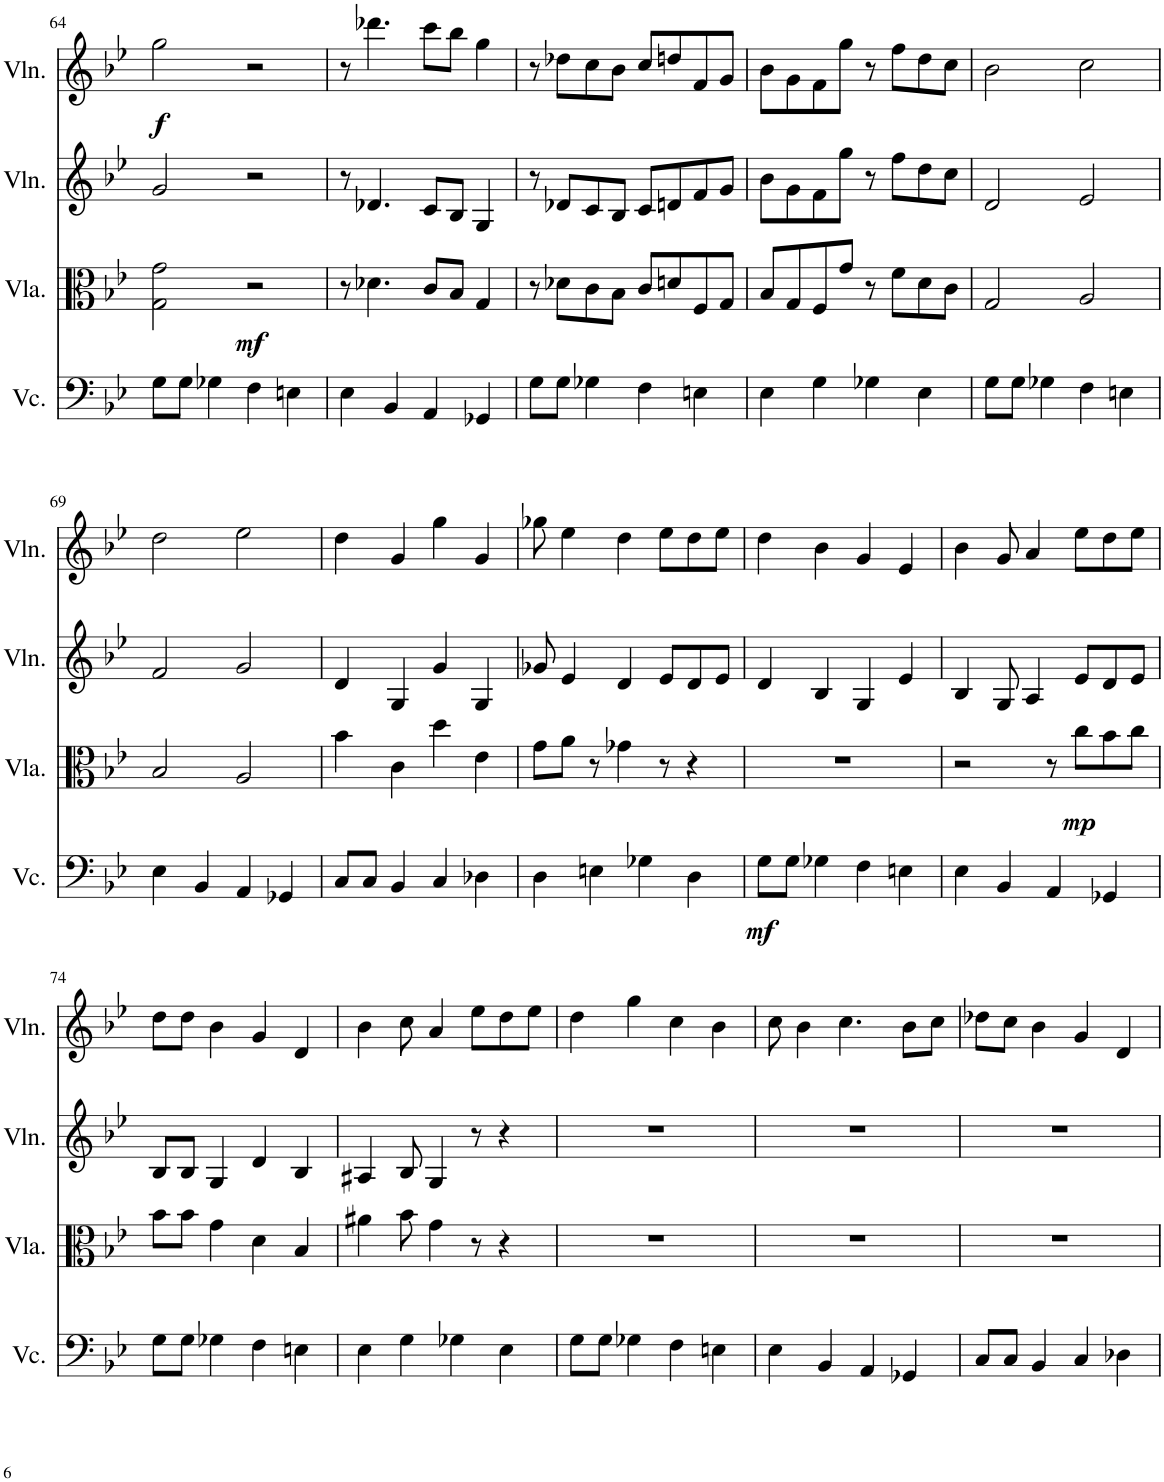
**kern	**dynam	**kern	**dynam	**kern	**kern	**dynam
*part4	*part4	*part3	*part3	*part2	*part1	*part1
*staff4	*staff4	*staff3	*staff3	*staff2	*staff1	*staff1
*I"Violoncello	*	*I"Viola	*	*I"Violin	*I"Violin	*
*I'Vc.	*	*I'Vla.	*	*I'Vln.	*I'Vln.	*
!!LO:PB:g=z
*clefF4	*	*clefC3	*	*clefG2	*clefG2	*
*k[b-e-]	*	*k[b-e-]	*	*k[b-e-]	*k[b-e-]	*
*M4/4	*	*M4/4	*	*M4/4	*M4/4	*
=64	=64	=64	=64	=64	=64	=64
!	!	!	!	!	!	!LO:DY:b
8G\L	.	2G\ 2g\	.	2g/	2gg\	f
8G\J	.	.	.	.	.	.
4G-X\	.	.	.	.	.	.
!	!	!	!LO:DY:b	!	!	!
4F\	.	2r	mf	2r	2r	.
4En\	.	.	.	.	.	.
=65	=65	=65	=65	=65	=65	=65
4E-\	.	8r	.	8r	8r	.
.	.	4.d-X\	.	4.d-X/	4.ddd-X\	.
4BB-/	.	.	.	.	.	.
4AA/	.	8c/L	.	8c/L	8ccc\L	.
.	.	8B-/J	.	8B-/J	8bb-\J	.
4GG-X/	.	4G/	.	4G/	4gg\	.
=66	=66	=66	=66	=66	=66	=66
8G\L	.	8r	.	8r	8r	.
8G\J	.	8d-X\L	.	8d-X/L	8dd-X\L	.
4G-X\	.	8c\	.	8c/	8cc\	.
.	.	8B-\J	.	8B-/J	8b-\J	.
4F\	.	8c/L	.	8c/L	8cc/L	.
.	.	8dn/	.	8dn/	8ddn/	.
4En\	.	8F/	.	8f/	8f/	.
.	.	8G/J	.	8g/J	8g/J	.
=67	=67	=67	=67	=67	=67	=67
4E-\	.	8B-/L	.	8b-\L	8b-\L	.
.	.	8G/	.	8g\	8g\	.
4G\	.	8F/	.	8f\	8f\	.
.	.	8g/J	.	8gg\J	8gg\J	.
4G-X\	.	8r	.	8r	8r	.
.	.	8f\L	.	8ff\L	8ff\L	.
4E-\	.	8d\	.	8dd\	8dd\	.
.	.	8c\J	.	8cc\J	8cc\J	.
=68	=68	=68	=68	=68	=68	=68
8G\L	.	2G/	.	2d/	2b-\	.
8G\J	.	.	.	.	.	.
4G-X\	.	.	.	.	.	.
4F\	.	2A/	.	2e-/	2cc\	.
4En\	.	.	.	.	.	.
!!LO:LB:g=z
=69	=69	=69	=69	=69	=69	=69
4E-\	.	2B-/	.	2f/	2dd\	.
4BB-/	.	.	.	.	.	.
4AA/	.	2A/	.	2g/	2ee-\	.
4GG-X/	.	.	.	.	.	.
=70	=70	=70	=70	=70	=70	=70
8C/L	.	4b-\	.	4d/	4dd\	.
8C/J	.	.	.	.	.	.
4BB-/	.	4c\	.	4G/	4g/	.
4C/	.	4dd\	.	4g/	4gg\	.
4D-X\	.	4e-\	.	4G/	4g/	.
=71	=71	=71	=71	=71	=71	=71
4D\	.	8g\L	.	8g-X/	8gg-X\	.
.	.	8a\J	.	4e-/	4ee-\	.
4En\	.	8r	.	.	.	.
.	.	4g-X\	.	4d/	4dd\	.
4G-X\	.	.	.	.	.	.
.	.	8r	.	8e-/L	8ee-\L	.
4D\	.	4r	.	8d/	8dd\	.
.	.	.	.	8e-/J	8ee-\J	.
=72	=72	=72	=72	=72	=72	=72
!	!LO:DY:b	!	!	!	!	!
8G\L	mf	1r	.	4d/	4dd\	.
8G\J	.	.	.	.	.	.
4G-X\	.	.	.	4B-/	4b-\	.
4F\	.	.	.	4G/	4g/	.
4En\	.	.	.	4e-/	4e-/	.
=73	=73	=73	=73	=73	=73	=73
4E-\	.	2r	.	4B-/	4b-\	.
4BB-/	.	.	.	8G/	8g/	.
.	.	.	.	4A/	4a/	.
4AA/	.	8r	.	.	.	.
!	!	!	!LO:DY:b	!	!	!
.	.	8cc\L	mp	8e-/L	8ee-\L	.
4GG-X/	.	8b-\	.	8d/	8dd\	.
.	.	8cc\J	.	8e-/J	8ee-\J	.
!!LO:LB:g=z
=74	=74	=74	=74	=74	=74	=74
8G\L	.	8b-\L	.	8B-/L	8dd\L	.
8G\J	.	8b-\J	.	8B-/J	8dd\J	.
4G-X\	.	4g\	.	4G/	4b-\	.
4F\	.	4d\	.	4d/	4g/	.
4En\	.	4B-/	.	4B-/	4d/	.
=75	=75	=75	=75	=75	=75	=75
4E-\	.	4a#X\	.	4A#X/	4b-\	.
4G\	.	8b-\	.	8B-/	8cc\	.
.	.	4g\	.	4G/	4a/	.
4G-X\	.	.	.	.	.	.
.	.	8r	.	8r	8ee-\L	.
4E-\	.	4r	.	4r	8dd\	.
.	.	.	.	.	8ee-\J	.
=76	=76	=76	=76	=76	=76	=76
8G\L	.	1r	.	1r	4dd\	.
8G\J	.	.	.	.	.	.
4G-X\	.	.	.	.	4gg\	.
4F\	.	.	.	.	4cc\	.
4En\	.	.	.	.	4b-\	.
=77	=77	=77	=77	=77	=77	=77
4E-\	.	1r	.	1r	8cc\	.
.	.	.	.	.	4b-\	.
4BB-/	.	.	.	.	.	.
.	.	.	.	.	4.cc\	.
4AA/	.	.	.	.	.	.
4GG-X/	.	.	.	.	8b-\L	.
.	.	.	.	.	8cc\J	.
=78	=78	=78	=78	=78	=78	=78
8C/L	.	1r	.	1r	8dd-X\L	.
8C/J	.	.	.	.	8cc\J	.
4BB-/	.	.	.	.	4b-\	.
4C/	.	.	.	.	4g/	.
4D-X\	.	.	.	.	4d/	.
=	=	=	=	=	=	=
*-	*-	*-	*-	*-	*-	*-
